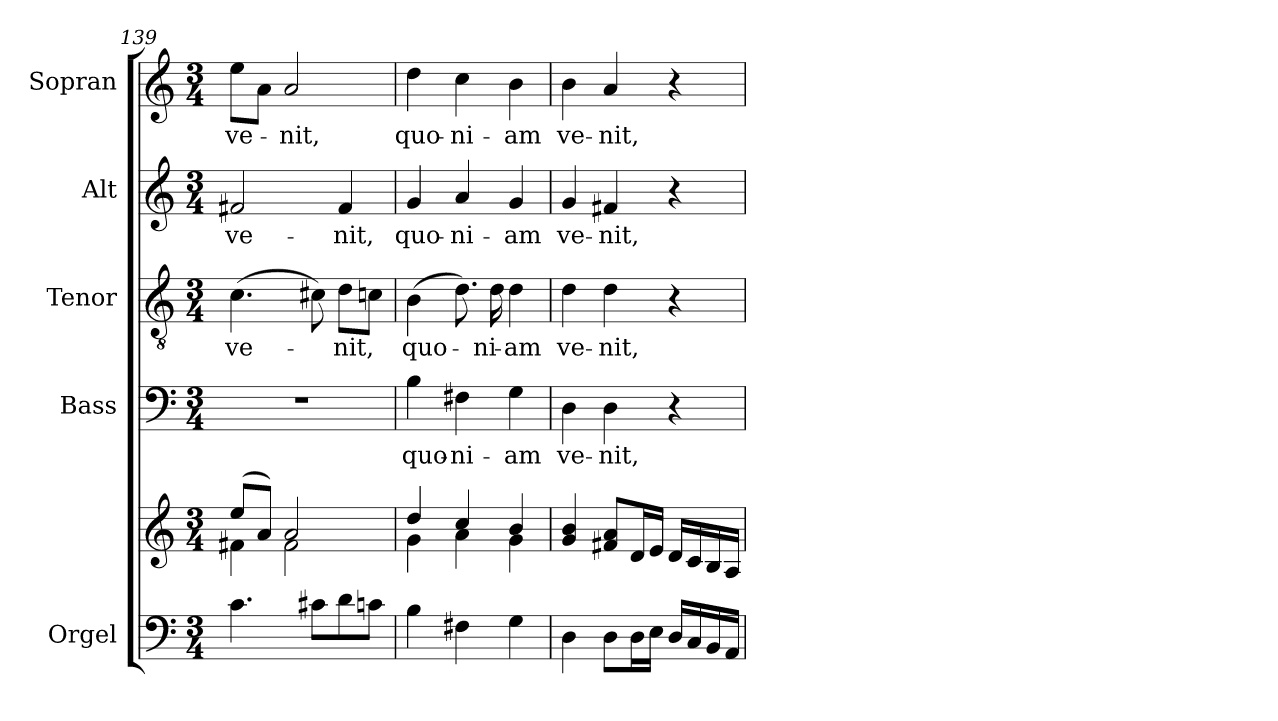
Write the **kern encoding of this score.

**kern	**kern	**kern	**text	**kern	**text	**kern	**text	**kern	**text
*part5	*part5	*part4	*part4	*part3	*part3	*part2	*part2	*part1	*part1
*staff6	*staff5	*staff4	*staff4	*staff3	*staff3	*staff2	*staff2	*staff1	*staff1
*I"Orgel	*	*I"Bass	*	*I"Tenor	*	*I"Alt	*	*I"Sopran	*
*I'Org.	*	*I'B.	*	*I'T.	*	*I'A.	*	*I'S.	*
!!LO:LB:g=z
*clefF4	*clefG2	*clefF4	*	*clefGv2	*	*clefG2	*	*clefG2	*
*k[]	*k[]	*k[]	*	*k[]	*	*k[]	*	*k[]	*
*C:	*C:	*C:	*	*C:	*	*C:	*	*C:	*
*M3/4	*M3/4	*M3/4	*	*M3/4	*	*M3/4	*	*M3/4	*
=139	=139	=139	=139	=139	=139	=139	=139	=139	=139
*	*^	*	*	*	*	*	*	*	*
!	!	!	!	!	!	!LO:LY:b	!	!LO:LY:b	!	!LO:LY:b
4.c\	(<8ee/L	4f#X\	2.r	.	(>4.c\	ve-	2f#X/	ve-	8ee\L	ve-
.	8a/J)	.	.	.	.	.	.	.	8a\J	.
!	!	!	!	!	!	!	!	!	!	!LO:LY:b
.	2a/	2f#\	.	.	.	.	.	.	2a/	-nit,
8c#X\L	.	.	.	.	8c#X\)	.	.	.	.	.
!	!	!	!	!	!	!LO:LY:b	!	!LO:LY:b	!	!
8d\	.	.	.	.	8d\L	-nit,	4f#/	-nit,	.	.
8cn\J	.	.	.	.	8cn\J	.	.	.	.	.
=140	=140	=140	=140	=140	=140	=140	=140	=140	=140	=140
!	!	!	!	!LO:LY:b	!	!LO:LY:b	!	!LO:LY:b	!	!LO:LY:b
4B\	4dd/	4g\	4B\	quo-	(>4B\	quo-	4g/	quo-	4dd\	quo-
!	!	!	!	!LO:LY:b	!	!	!	!LO:LY:b	!	!LO:LY:b
4F#X\	4cc/	4a\	4F#X\	-ni-	8.d\)	.	4a/	-ni-	4cc\	-ni-
!	!	!	!	!	!	!LO:LY:b	!	!	!	!
.	.	.	.	.	16d\	-ni-	.	.	.	.
!	!	!	!	!LO:LY:b	!	!LO:LY:b	!	!LO:LY:b	!	!LO:LY:b
4G\	4b/	4g\	4G\	-am	4d\	-am	4g/	-am	4b\	-am
=141	=141	=141	=141	=141	=141	=141	=141	=141	=141	=141
!	!	!	!	!LO:LY:b	!	!LO:LY:b	!	!LO:LY:b	!	!LO:LY:b
*	*v	*v	*	*	*	*	*	*	*	*
4D\	4g/ 4b/	4D\	ve-	4d\	ve-	4g/	ve-	4b\	ve-
!	!	!	!LO:LY:b	!	!LO:LY:b	!	!LO:LY:b	!	!LO:LY:b
8D\L	8f#X/ 8a/L	4D\	-nit,	4d\	-nit,	4f#X/	-nit,	4a/	-nit,
16D\L	16d/L	.	.	.	.	.	.	.	.
16E\JJ	16e/JJ	.	.	.	.	.	.	.	.
16D/LL	16d/LL	4r	.	4r	.	4r	.	4r	.
16C/	16c/	.	.	.	.	.	.	.	.
16BB/	16B/	.	.	.	.	.	.	.	.
16AA/JJ	16A/JJ	.	.	.	.	.	.	.	.
=	=	=	=	=	=	=	=	=	=
*-	*-	*-	*-	*-	*-	*-	*-	*-	*-
